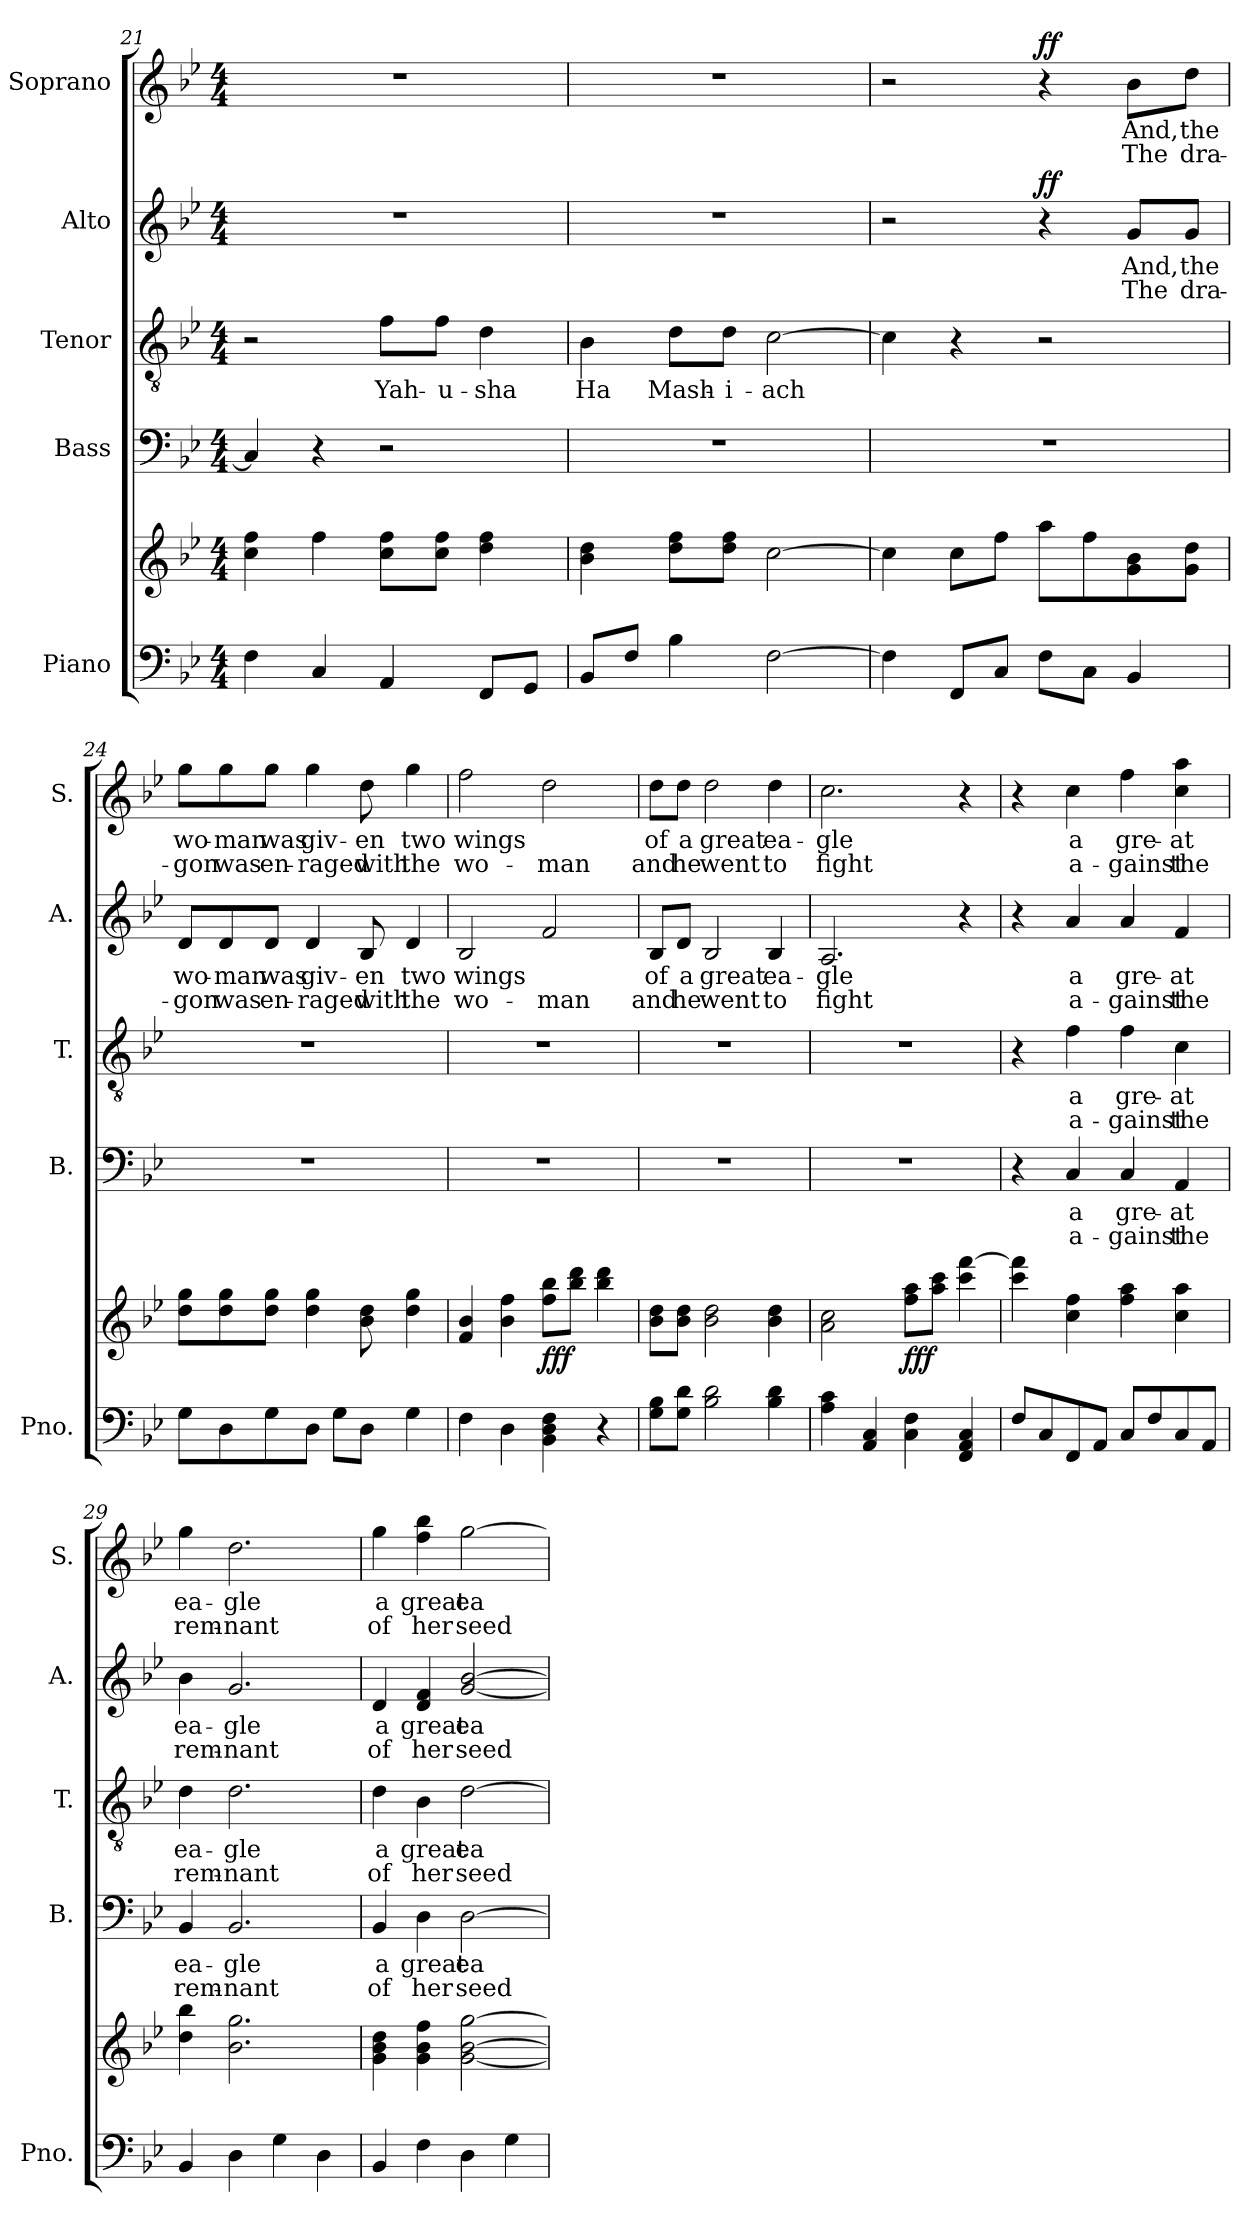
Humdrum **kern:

**kern	**kern	**dynam	**kern	**text	**text	**kern	**text	**text	**kern	**text	**text	**dynam	**kern	**text	**text	**dynam
*part5	*part5	*part5	*part4	*part4	*part4	*part3	*part3	*part3	*part2	*part2	*part2	*part2	*part1	*part1	*part1	*part1
*staff6	*staff5	*staff5/6	*staff4	*staff4	*staff4	*staff3	*staff3	*staff3	*staff2	*staff2	*staff2	*staff2	*staff1	*staff1	*staff1	*staff1
*I"Piano	*	*	*I"Bass	*	*	*I"Tenor	*	*	*I"Alto	*	*	*	*I"Soprano	*	*	*
*I'Pno.	*	*	*I'B.	*	*	*I'T.	*	*	*I'A.	*	*	*	*I'S.	*	*	*
!!LO:PB:g=z
*clefF4	*clefG2	*	*clefF4	*	*	*clefGv2	*	*	*clefG2	*	*	*	*clefG2	*	*	*
*k[b-e-]	*k[b-e-]	*	*k[b-e-]	*	*	*k[b-e-]	*	*	*k[b-e-]	*	*	*	*k[b-e-]	*	*	*
*M4/4	*M4/4	*	*M4/4	*	*	*M4/4	*	*	*M4/4	*	*	*	*M4/4	*	*	*
=21	=21	=21	=21	=21	=21	=21	=21	=21	=21	=21	=21	=21	=21	=21	=21	=21
4F\	4cc\ 4ff\	.	4C/]	.	.	2r	.	.	1r	.	.	.	1r	.	.	.
4C/	4ff\	.	4r	.	.	.	.	.	.	.	.	.	.	.	.	.
4AA/	8cc\ 8ff\L	.	2r	.	.	8f\L	Yah-	.	.	.	.	.	.	.	.	.
.	8cc\ 8ff\J	.	.	.	.	8f\J	-u-	.	.	.	.	.	.	.	.	.
8FF/L	4dd\ 4ff\	.	.	.	.	4d\	-sha	.	.	.	.	.	.	.	.	.
8GG/J	.	.	.	.	.	.	.	.	.	.	.	.	.	.	.	.
=22	=22	=22	=22	=22	=22	=22	=22	=22	=22	=22	=22	=22	=22	=22	=22	=22
8BB-/L	4b-\ 4dd\	.	1r	.	.	4B-\	Ha	.	1r	.	.	.	1r	.	.	.
8F/J	.	.	.	.	.	.	.	.	.	.	.	.	.	.	.	.
4B-\	8dd\ 8ff\L	.	.	.	.	8d\L	Mash-	.	.	.	.	.	.	.	.	.
.	8dd\ 8ff\J	.	.	.	.	8d\J	-i-	.	.	.	.	.	.	.	.	.
[2F\	[2cc\	.	.	.	.	[2c\	-ach	.	.	.	.	.	.	.	.	.
=23	=23	=23	=23	=23	=23	=23	=23	=23	=23	=23	=23	=23	=23	=23	=23	=23
4F\]	4cc\]	.	1r	.	.	4c\]	.	.	2r	.	.	.	2r	.	.	.
8FF/L	8cc\L	.	.	.	.	4r	.	.	.	.	.	.	.	.	.	.
8C/J	8ff\J	.	.	.	.	.	.	.	.	.	.	.	.	.	.	.
!	!	!	!	!	!	!	!	!	!	!	!	!LO:DY:b	!	!	!	!LO:DY:b
8F\L	8aa\L	.	.	.	.	2r	.	.	4r	.	.	ff	4r	.	.	ff
8C\J	8ff\	.	.	.	.	.	.	.	.	.	.	.	.	.	.	.
4BB-/	8g\ 8b-\	.	.	.	.	.	.	.	8g/L	And,	The	.	8b-\L	And,	The	.
.	8g\ 8dd\J	.	.	.	.	.	.	.	8g/J	the	dra-	.	8dd\J	the	dra-	.
=24	=24	=24	=24	=24	=24	=24	=24	=24	=24	=24	=24	=24	=24	=24	=24	=24
8G\L	8dd\ 8gg\L	.	1r	.	.	1r	.	.	8d/L	wo-	-gon	.	8gg\L	wo-	-gon	.
8D\	8dd\ 8gg\	.	.	.	.	.	.	.	8d/	-man	was	.	8gg\	-man	was	.
8G\	8dd\ 8gg\J	.	.	.	.	.	.	.	8d/J	was	en-	.	8gg\J	was	en-	.
8D\J	4dd\ 4gg\	.	.	.	.	.	.	.	4d/	giv-	-raged	.	4gg\	giv-	-raged	.
8G\L	.	.	.	.	.	.	.	.	.	.	.	.	.	.	.	.
8D\J	8b-\ 8dd\	.	.	.	.	.	.	.	8B-/	-en	with	.	8dd\	-en	with	.
4G\	4dd\ 4gg\	.	.	.	.	.	.	.	4d/	two	the	.	4gg\	two	the	.
!!LO:PB:g=z
=25	=25	=25	=25	=25	=25	=25	=25	=25	=25	=25	=25	=25	=25	=25	=25	=25
4F\	4f/ 4b-/	.	1r	.	.	1r	.	.	2B-/	wings	wo-	.	2ff\	wings	wo-	.
4D\	4b-\ 4ff\	.	.	.	.	.	.	.	.	.	.	.	.	.	.	.
!	!	!LO:DY:b	!	!	!	!	!	!	!	!	!	!	!	!	!	!
4BB-\ 4D\ 4F\	8ff\ 8bb-\L	fff	.	.	.	.	.	.	2f/	.	-man	.	2dd\	.	-man	.
.	8bb-\ 8ddd\J	.	.	.	.	.	.	.	.	.	.	.	.	.	.	.
4r	4bb-\ 4ddd\	.	.	.	.	.	.	.	.	.	.	.	.	.	.	.
=26	=26	=26	=26	=26	=26	=26	=26	=26	=26	=26	=26	=26	=26	=26	=26	=26
8G\ 8B-\L	8b-\ 8dd\L	.	1r	.	.	1r	.	.	8B-/L	of	and	.	8dd\L	of	and	.
8G\ 8d\J	8b-\ 8dd\J	.	.	.	.	.	.	.	8d/J	a	he	.	8dd\J	a	he	.
2B-\ 2d\	2b-\ 2dd\	.	.	.	.	.	.	.	2B-/	great	went	.	2dd\	great	went	.
4B-\ 4d\	4b-\ 4dd\	.	.	.	.	.	.	.	4B-/	ea-	to	.	4dd\	ea-	to	.
=27	=27	=27	=27	=27	=27	=27	=27	=27	=27	=27	=27	=27	=27	=27	=27	=27
4A\ 4c\	2a\ 2cc\	.	1r	.	.	1r	.	.	2.A/	-gle	fight	.	2.cc\	-gle	fight	.
4AA/ 4C/	.	.	.	.	.	.	.	.	.	.	.	.	.	.	.	.
!	!	!LO:DY:b	!	!	!	!	!	!	!	!	!	!	!	!	!	!
4C\ 4F\	8ff\ 8aa\L	fff	.	.	.	.	.	.	.	.	.	.	.	.	.	.
.	8aa\ 8ccc\J	.	.	.	.	.	.	.	.	.	.	.	.	.	.	.
4FF/ 4AA/ 4C/	4ccc\ [4fff\	.	.	.	.	.	.	.	4r	.	.	.	4r	.	.	.
=28	=28	=28	=28	=28	=28	=28	=28	=28	=28	=28	=28	=28	=28	=28	=28	=28
8F/L	4ccc\ 4fff\]	.	4r	.	.	4r	.	.	4r	.	.	.	4r	.	.	.
8C/	.	.	.	.	.	.	.	.	.	.	.	.	.	.	.	.
8FF/	4cc\ 4ff\	.	4C/	a	a-	4f\	a	a-	4a/	a	a-	.	4cc\	a	a-	.
8AA/J	.	.	.	.	.	.	.	.	.	.	.	.	.	.	.	.
8C/L	4ff\ 4aa\	.	4C/	gre-	-gainst	4f\	gre-	-gainst	4a/	gre-	-gainst	.	4ff\	gre-	-gainst	.
8F/	.	.	.	.	.	.	.	.	.	.	.	.	.	.	.	.
8C/	4cc\ 4aa\	.	4AA/	-at	the	4c\	-at	the	4f/	-at	the	.	4cc\ 4aa\	-at	the	.
8AA/J	.	.	.	.	.	.	.	.	.	.	.	.	.	.	.	.
=29	=29	=29	=29	=29	=29	=29	=29	=29	=29	=29	=29	=29	=29	=29	=29	=29
4BB-/	4dd\ 4bb-\	.	4BB-/	ea-	rem-	4d\	ea-	rem-	4b-\	ea-	rem-	.	4gg\	ea-	rem-	.
4D\	2.b-\ 2.gg\	.	2.BB-/	-gle	-nant	2.d\	-gle	-nant	2.g/	-gle	-nant	.	2.dd\	-gle	-nant	.
4G\	.	.	.	.	.	.	.	.	.	.	.	.	.	.	.	.
4D\	.	.	.	.	.	.	.	.	.	.	.	.	.	.	.	.
!!LO:PB:g=z
=30	=30	=30	=30	=30	=30	=30	=30	=30	=30	=30	=30	=30	=30	=30	=30	=30
4BB-/	4g\ 4b-\ 4dd\	.	4BB-/	a	of	4d\	a	of	4d/	a	of	.	4gg\	a	of	.
4F\	4g\ 4b-\ 4ff\	.	4D\	great	her	4B-\	great	her	4d/ 4f/	great	her	.	4ff\ 4bb-\	great	her	.
4D\	[2g\ [2b-\ [2gg\	.	[2D\	-ea	seed	[2d\	-ea	seed	[2g/ [2b-/	-ea	seed	.	[2gg\	-ea	seed	.
4G\	.	.	.	.	.	.	.	.	.	.	.	.	.	.	.	.
=	=	=	=	=	=	=	=	=	=	=	=	=	=	=	=	=
*-	*-	*-	*-	*-	*-	*-	*-	*-	*-	*-	*-	*-	*-	*-	*-	*-
